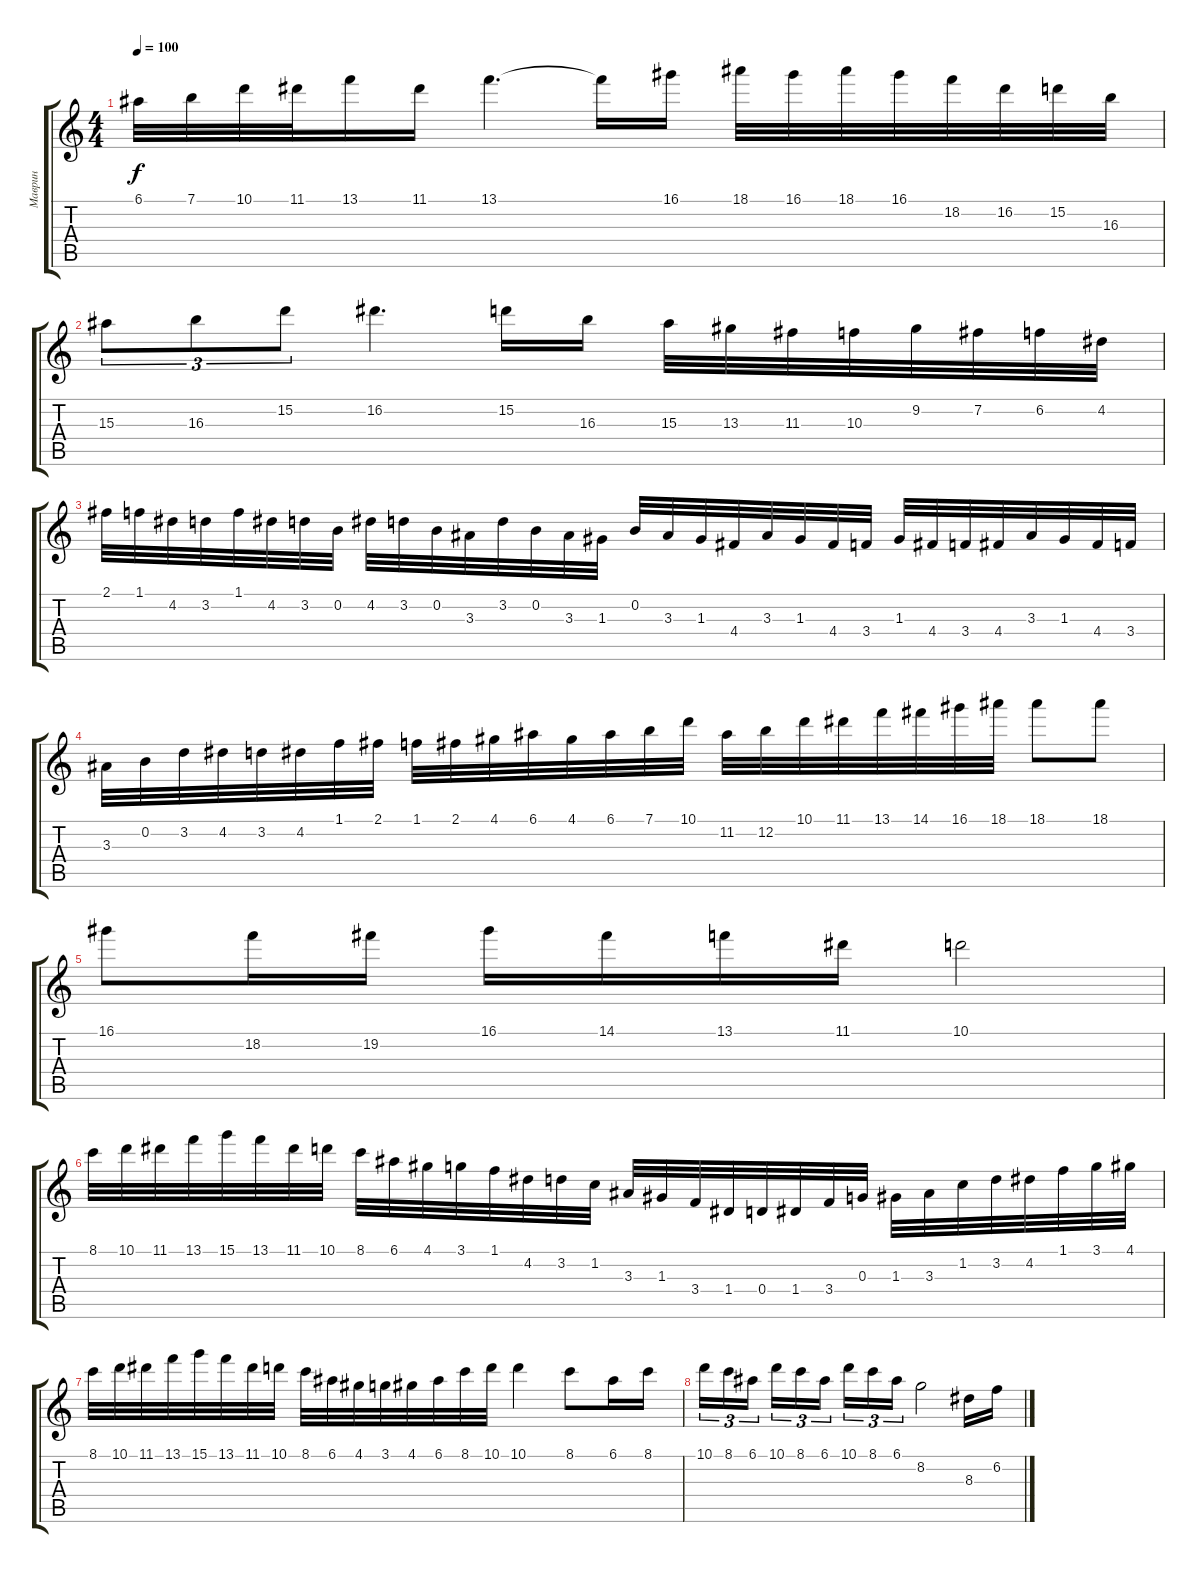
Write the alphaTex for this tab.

\track ("Маврин" "Маврин") {instrument distortionguitar}
\staff {score tabs}
\tuning (E4 B3 G3 D3 A2 E2) {hide}
\ts (4 4)
\tempo 100
\clef g2
\ks c
6.1.32{dy f} 7.1.32 10.1.32 11.1.32 13.1.16 11.1.16 13.1.4{d} 13.1{t}.16 16.1.16 18.1.32 16.1.32 18.1.32 16.1.32 18.2.32 16.2.32 15.2.32 16.3.32 |
15.3.8{tu (3 2)} 16.3.8{tu (3 2)} 15.2.8{tu (3 2)} 16.2.4{d} 15.2.16 16.3.16 15.3.32 13.3.32 11.3.32 10.3.32 9.2.32 7.2.32 6.2.32 4.2.32 |
2.1.32 1.1.32 4.2.32 3.2.32 1.1.32 4.2.32 3.2.32 0.2.32 4.2.32 3.2.32 0.2.32 3.3.32 3.2.32 0.2.32 3.3.32 1.3.32 0.2.32 3.3.32 1.3.32 4.4.32 3.3.32 1.3.32 4.4.32 3.4.32 1.3.32 4.4.32 3.4.32 4.4.32 3.3.32 1.3.32 4.4.32 3.4.32 |
3.3.32 0.2.32 3.2.32 4.2.32 3.2.32 4.2.32 1.1.32 2.1.32 1.1.32 2.1.32 4.1.32 6.1.32 4.1.32 6.1.32 7.1.32 10.1.32 11.2.32 12.2.32 10.1.32 11.1.32 13.1.32 14.1.32 16.1.32 18.1.32 18.1.8 18.1.8 |
16.1.8 18.2.16 19.2.16 16.1.16 14.1.16 13.1.16 11.1.16 10.1.2 |
8.1.32 10.1.32 11.1.32 13.1.32 15.1.32 13.1.32 11.1.32 10.1.32 8.1.32 6.1.32 4.1.32 3.1.32 1.1.32 4.2.32 3.2.32 1.2.32 3.3.32 1.3.32 3.4.32 1.4.32 0.4.32 1.4.32 3.4.32 0.3.32 1.3.32 3.3.32 1.2.32 3.2.32 4.2.32 1.1.32 3.1.32 4.1.32 |
8.1.32 10.1.32 11.1.32 13.1.32 15.1.32 13.1.32 11.1.32 10.1.32 8.1.32 6.1.32 4.1.32 3.1.32 4.1.32 6.1.32 8.1.32 10.1.32 10.1.4 8.1.8 6.1.16 8.1.16 |
10.1.16{tu (3 2)} 8.1.16{tu (3 2)} 6.1.16{tu (3 2) beam splitsecondary} 10.1.16{tu (3 2)} 8.1.16{tu (3 2)} 6.1.16{tu (3 2)} 10.1.16{tu (3 2)} 8.1.16{tu (3 2)} 6.1.16{tu (3 2)} 8.2.2 8.3.16 6.2.16
